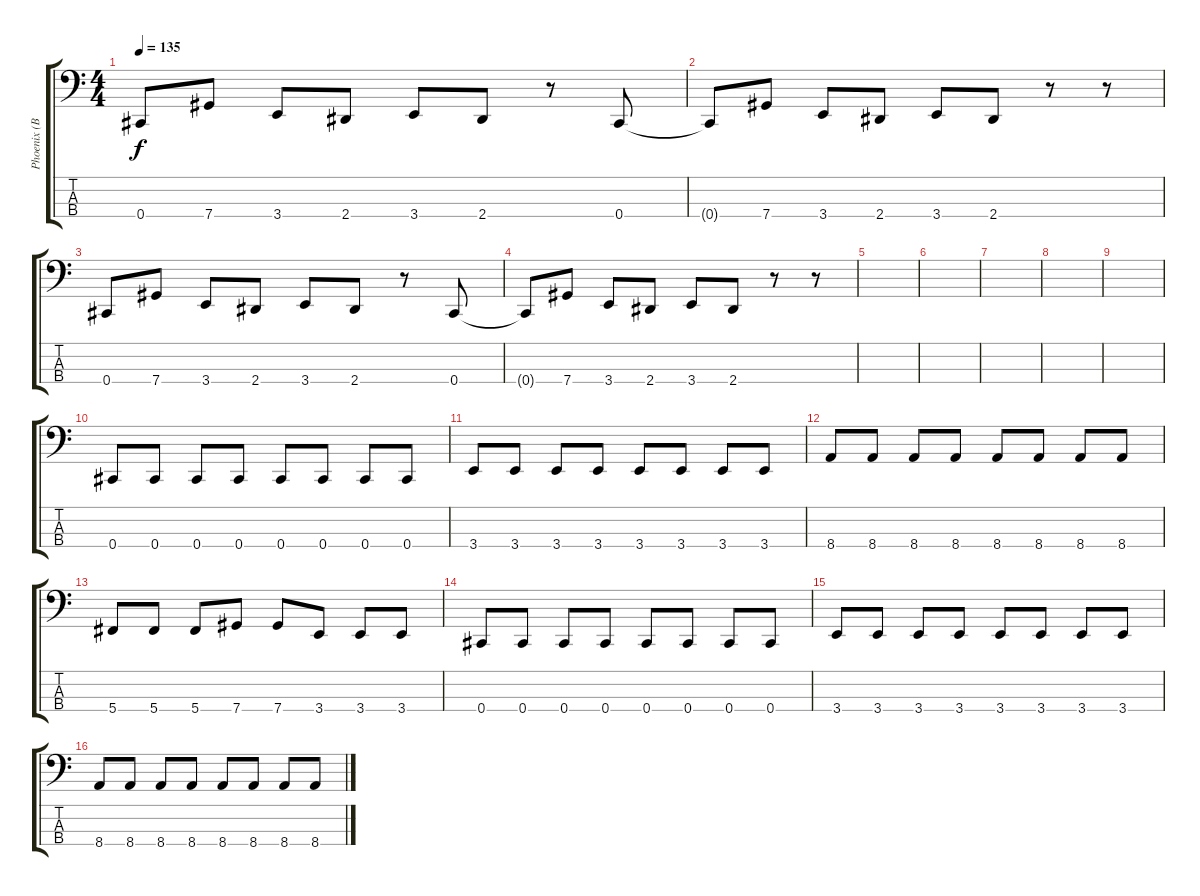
\track ("Phoenix (Bass)" "Phoenix (B") {instrument electricbassfinger}
\staff {score tabs}
\tuning (Gb2 Db2 Ab1 Db1) {hide}
\ts (4 4)
\tempo 135
\clef f4
\ks c
0.4.8{dy f} 7.4.8 3.4.8 2.4.8 3.4.8 2.4.8 r.8 0.4.8 |
0.4{t}.8 7.4.8 3.4.8 2.4.8 3.4.8 2.4.8 r.8 r.8 |
0.4.8 7.4.8 3.4.8 2.4.8 3.4.8 2.4.8 r.8 0.4.8 |
0.4{t}.8 7.4.8 3.4.8 2.4.8 3.4.8 2.4.8 r.8 r.8 |
|
|
|
|
|
0.4.8 0.4.8 0.4.8 0.4.8 0.4.8 0.4.8 0.4.8 0.4.8 |
3.4.8 3.4.8 3.4.8 3.4.8 3.4.8 3.4.8 3.4.8 3.4.8 |
8.4.8 8.4.8 8.4.8 8.4.8 8.4.8 8.4.8 8.4.8 8.4.8 |
5.4.8 5.4.8 5.4.8 7.4.8 7.4.8 3.4.8 3.4.8 3.4.8 |
0.4.8 0.4.8 0.4.8 0.4.8 0.4.8 0.4.8 0.4.8 0.4.8 |
3.4.8 3.4.8 3.4.8 3.4.8 3.4.8 3.4.8 3.4.8 3.4.8 |
8.4.8 8.4.8 8.4.8 8.4.8 8.4.8 8.4.8 8.4.8 8.4.8
